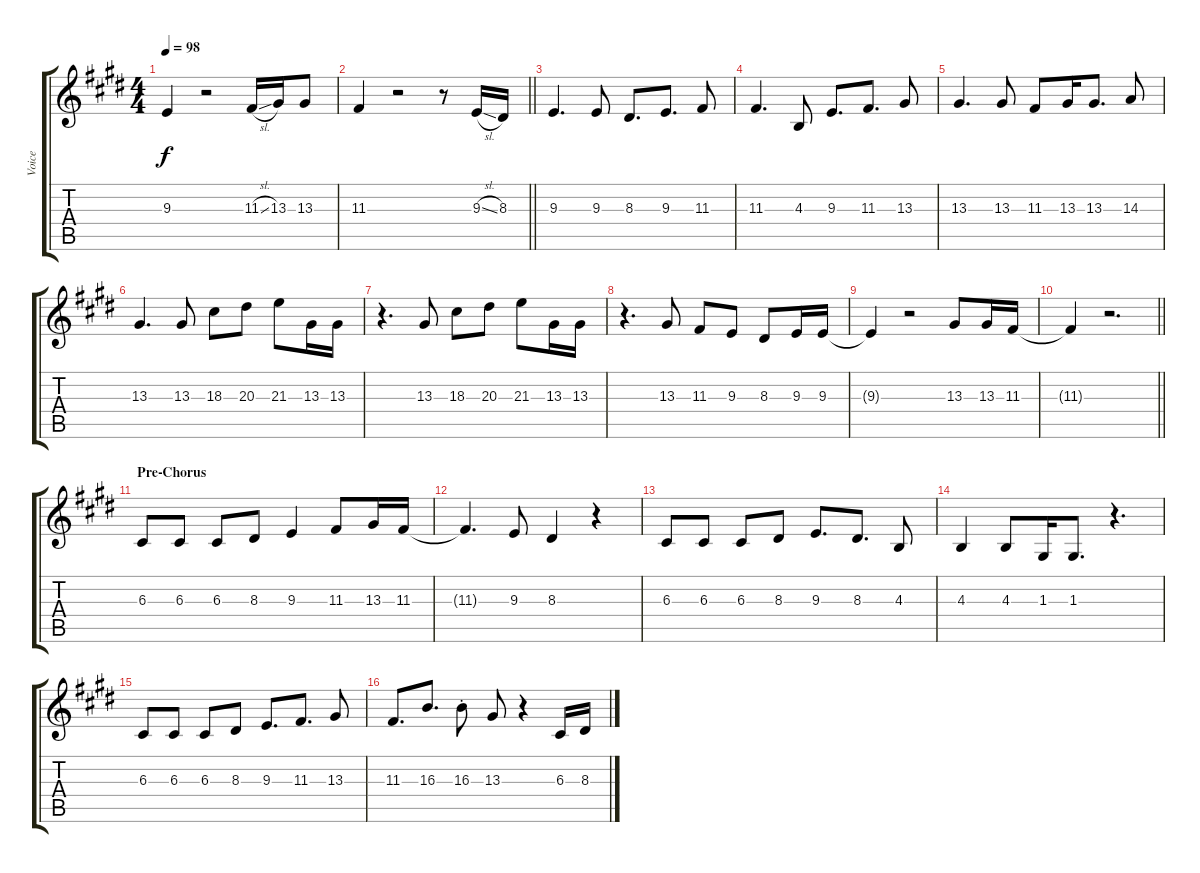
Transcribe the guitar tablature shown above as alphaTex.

\track ("Voice" "Voice") {instrument fx5brightness}
\staff {score tabs}
\tuning (E4 B3 G3 D3 A2 E2) {hide}
\ts (4 4)
\tempo 98
\clef g2
\ks e
9.3{t}.4{dy f} r.2 11.3{sl}.16 13.3.16 13.3.8 |
\barLineRight lightlight
11.3.4 r.2 r.8 9.3{sl}.16 8.3.16 |
\section ("" "")
9.3.4{d} 9.3.8 8.3.8{d} 9.3.8{d} 11.3.8 |
11.3.4{d} 4.3.8 9.3.8{d} 11.3.8{d} 13.3.8 |
13.3.4{d} 13.3.8 11.3.8 13.3.16 13.3.8{d} 14.3.8 |
13.3.4{d} 13.3.8 18.3.8 20.3.8 21.3.8 13.3.16 13.3.16 |
r.4{d} 13.3.8 18.3.8 20.3.8 21.3.8 13.3.16 13.3.16 |
r.4{d} 13.3.8 11.3.8 9.3.8 8.3.8 9.3.16 9.3.16 |
9.3{t}.4 r.2 13.3.8 13.3.16 11.3.16 |
\barLineRight lightlight
11.3{t}.4 r.2{d} |
\section ("" "Pre-Chorus")
6.3.8 6.3.8 6.3.8 8.3.8 9.3.4 11.3.8 13.3.16 11.3.16 |
11.3{t}.4{d} 9.3.8 8.3.4 r.4 |
6.3.8 6.3.8 6.3.8 8.3.8 9.3.8{d} 8.3.8{d} 4.3.8 |
4.3.4 4.3.8 1.3.16 1.3.8{d} r.4{d} |
6.3.8 6.3.8 6.3.8 8.3.8 9.3.8{d} 11.3.8{d} 13.3.8 |
11.3.8{d} 16.3.8{d} 16.3{st}.8 13.3.8 r.4 6.3.16 8.3.16
